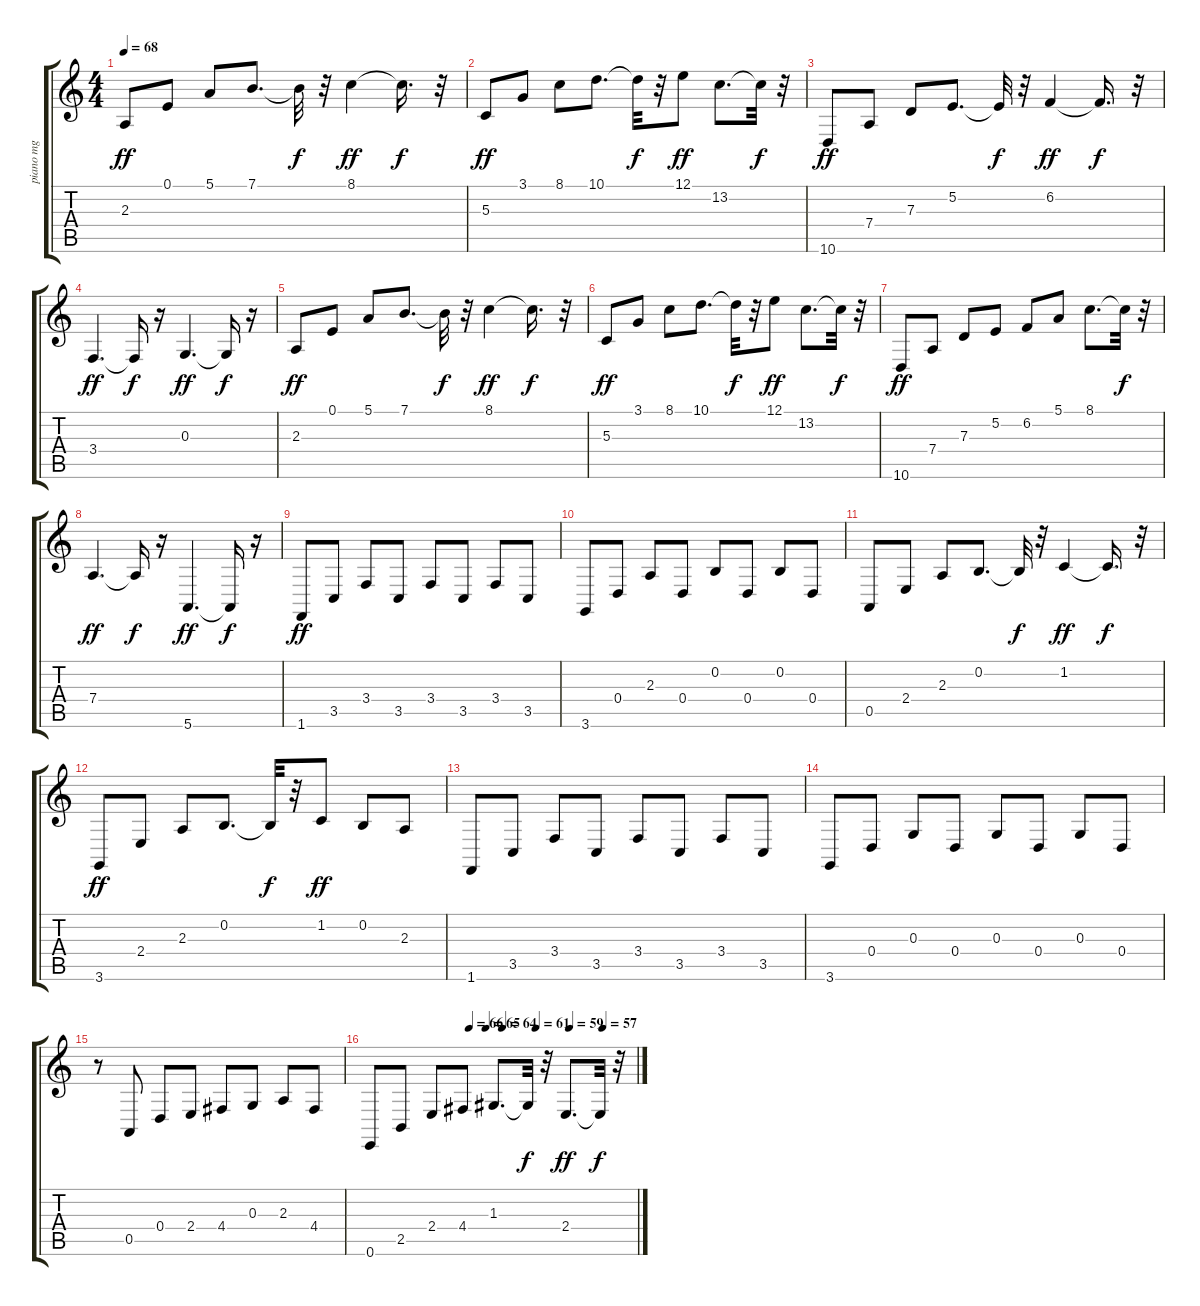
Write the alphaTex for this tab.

\track ("piano mg" "piano mg") {instrument acousticgrandpiano}
\staff {score tabs}
\tuning (E4 B3 G3 D3 A2 E2) {hide}
\ts (4 4)
\tempo 68
\clef g2
\ks c
2.3.8{txt "" dy ff instrument acousticgrandpiano} 0.1.8 5.1.8 7.1.8{d} 7.1{t}.32{dy f} r.32 8.1.4{dy ff} 8.1{t}.16{d dy f} r.32 |
5.3.8{dy ff} 3.1.8 8.1.8 10.1.8{d} 10.1{t}.32{dy f} r.32 12.1.8{dy ff} 13.2.8{d} 13.2{t}.32{dy f} r.32 |
10.6.8{dy ff} 7.4.8 7.3.8 5.2.8{d} 5.2{t}.32{dy f} r.32 6.2.4{dy ff} 6.2{t}.16{d dy f} r.32 |
3.4.4{d dy ff} 3.4{t}.16{dy f} r.16 0.3.4{d dy ff} 0.3{t}.16{dy f} r.16 |
2.3.8{dy ff} 0.1.8 5.1.8 7.1.8{d} 7.1{t}.32{dy f} r.32 8.1.4{dy ff} 8.1{t}.16{d dy f} r.32 |
5.3.8{dy ff} 3.1.8 8.1.8 10.1.8{d} 10.1{t}.32{dy f} r.32 12.1.8{dy ff} 13.2.8{d} 13.2{t}.32{dy f} r.32 |
10.6.8{dy ff} 7.4.8 7.3.8 5.2.8 6.2.8 5.1.8 8.1.8{d} 8.1{t}.32{dy f} r.32 |
7.4.4{d dy ff} 7.4{t}.16{dy f} r.16 5.6.4{d dy ff} 5.6{t}.16{dy f} r.16 |
1.6.8{dy ff} 3.5.8 3.4.8 3.5.8 3.4.8 3.5.8 3.4.8 3.5.8 |
3.6.8 0.4.8 2.3.8 0.4.8 0.2.8 0.4.8 0.2.8 0.4.8 |
0.5.8 2.4.8 2.3.8 0.2.8{d} 0.2{t}.32{dy f} r.32 1.2.4{dy ff} 1.2{t}.16{d dy f} r.32 |
3.6.8{dy ff} 2.4.8 2.3.8 0.2.8{d} 0.2{t}.32{dy f} r.32 1.2.8{dy ff} 0.2.8 2.3.8 |
1.6.8 3.5.8 3.4.8 3.5.8 3.4.8 3.5.8 3.4.8 3.5.8 |
3.6.8 0.4.8 0.3.8 0.4.8 0.3.8 0.4.8 0.3.8 0.4.8 |
r.8 0.5.8 0.4.8 2.4.8 4.4.8 0.3.8 2.3.8 4.4.8 |
\tempo (66 0.375)
\tempo (65 0.4375)
\tempo (64 0.5)
\tempo (61 0.625)
\tempo (59 0.75)
\tempo (57 0.875)
0.6.8 2.5.8 2.4.8 4.4.8 1.3.8{d} 1.3{t}.32{dy f} r.32 2.4.8{d dy ff} 2.4{t}.32{dy f} r.32
